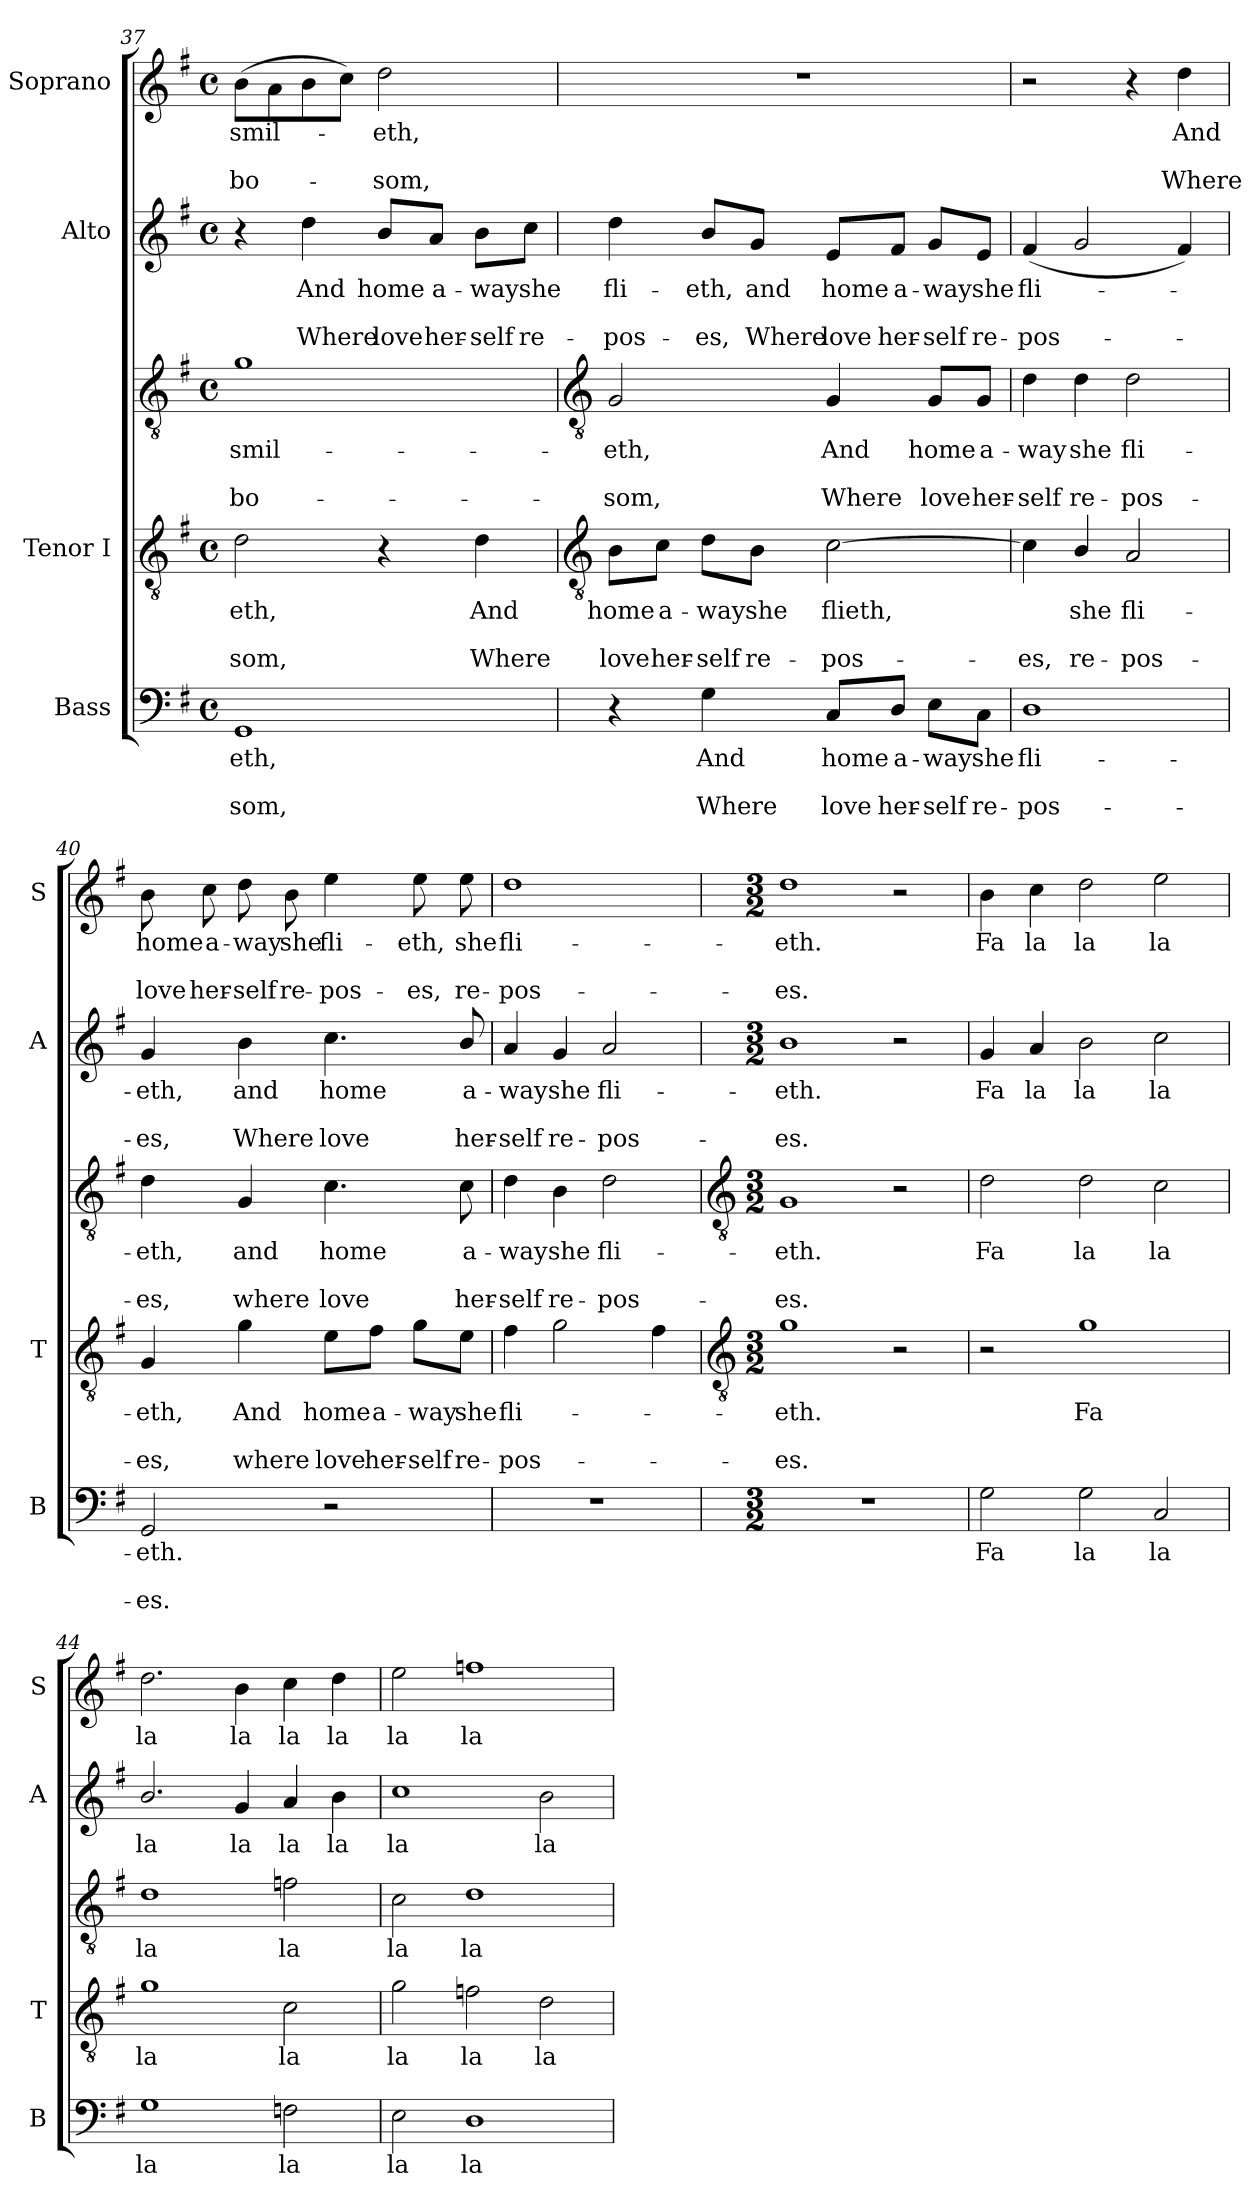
**kern	**text	**text	**text	**kern	**text	**text	**text	**kern	**text	**text	**text	**kern	**text	**text	**text	**kern	**text	**text	**text
*part4	*part4	*part4	*part4	*part3	*part3	*part3	*part3	*part3	*part3	*part3	*part3	*part2	*part2	*part2	*part2	*part1	*part1	*part1	*part1
*staff5	*staff5	*staff5	*staff5	*staff4	*staff4	*staff4	*staff4	*staff3	*staff3	*staff3	*staff3	*staff2	*staff2	*staff2	*staff2	*staff1	*staff1	*staff1	*staff1
*I"Bass	*	*	*	*I"Tenor I	*	*	*	*	*	*	*	*I"Alto	*	*	*	*I"Soprano	*	*	*
*I'B	*	*	*	*I'T	*	*	*	*	*	*	*	*I'A	*	*	*	*I'S	*	*	*
*clefF4	*	*	*	*clefGv2	*	*	*	*clefGv2	*	*	*	*clefG2	*	*	*	*clefG2	*	*	*
*k[f#]	*	*	*	*k[f#]	*	*	*	*k[f#]	*	*	*	*k[f#]	*	*	*	*k[f#]	*	*	*
*G:	*	*	*	*G:	*	*	*	*G:	*	*	*	*G:	*	*	*	*G:	*	*	*
*M4/4	*	*	*	*M4/4	*	*	*	*M4/4	*	*	*	*M4/4	*	*	*	*M4/4	*	*	*
*met(c)	*	*	*	*met(c)	*	*	*	*met(c)	*	*	*	*met(c)	*	*	*	*met(c)	*	*	*
=37	=37	=37	=37	=37	=37	=37	=37	=37	=37	=37	=37	=37	=37	=37	=37	=37	=37	=37	=37
!	!LO:LY:b	!	!LO:LY:b	!	!LO:LY:b	!	!LO:LY:b	!	!LO:LY:b	!	!LO:LY:b	!	!	!	!	!	!LO:LY:b	!	!LO:LY:b
1GG	-eth,	.	som,	2d	-eth,	.	som,	1g	smil-	.	-bo-	4r	.	.	.	(>8bL	smil-	.	bo-
.	.	.	.	.	.	.	.	.	.	.	.	.	.	.	.	8a	.	.	.
!	!	!	!	!	!	!	!	!	!	!	!	!	!LO:LY:b	!	!LO:LY:b	!	!	!	!
.	.	.	.	.	.	.	.	.	.	.	.	4dd	And	.	Where	8b	.	.	.
.	.	.	.	.	.	.	.	.	.	.	.	.	.	.	.	8ccJ)	.	.	.
!	!	!	!	!	!	!	!	!	!	!	!	!	!LO:LY:b	!	!LO:LY:b	!	!LO:LY:b	!	!LO:LY:b
.	.	.	.	4r	.	.	.	.	.	.	.	8b/L	home	.	love	2dd	eth,	.	som,
!	!	!	!	!	!	!	!	!	!	!	!	!	!LO:LY:b	!	!LO:LY:b	!	!	!	!
.	.	.	.	.	.	.	.	.	.	.	.	8a/J	a-	.	-her-	.	.	.	.
!	!	!	!	!	!LO:LY:b	!	!LO:LY:b	!	!	!	!	!	!LO:LY:b	!	!LO:LY:b	!	!	!	!
.	.	.	.	4d	And	.	Where	.	.	.	.	8b\L	-way	.	self	.	.	.	.
!	!	!	!	!	!	!	!	!	!	!	!	!	!LO:LY:b	!	!LO:LY:b	!	!	!	!
.	.	.	.	.	.	.	.	.	.	.	.	8cc\J	she	.	re-	.	.	.	.
!!LO:LB:g=z
=38	=38	=38	=38	=38	=38	=38	=38	=38	=38	=38	=38	=38	=38	=38	=38	=38	=38	=38	=38
*	*	*	*	*clefGv2	*	*	*	*clefGv2	*	*	*	*	*	*	*	*	*	*	*
!	!	!	!	!	!LO:LY:b	!	!LO:LY:b	!	!LO:LY:b	!	!LO:LY:b	!	!LO:LY:b	!	!LO:LY:b	!	!	!	!
4r	.	.	.	8B\L	-home	.	love	2G	eth,	.	som,	4dd	-fli-	.	-pos-	1r	.	.	.
!	!	!	!	!	!LO:LY:b	!	!LO:LY:b	!	!	!	!	!	!	!	!	!	!	!	!
.	.	.	.	8c\J	a-	.	-her-	.	.	.	.	.	.	.	.	.	.	.	.
!	!LO:LY:b	!	!LO:LY:b	!	!LO:LY:b	!	!LO:LY:b	!	!	!	!	!	!LO:LY:b	!	!LO:LY:b	!	!	!	!
4G	And	.	Where	8d\L	-way	.	self	.	.	.	.	8b/L	-eth,	.	es,	.	.	.	.
!	!	!	!	!	!LO:LY:b	!	!LO:LY:b	!	!	!	!	!	!LO:LY:b	!	!LO:LY:b	!	!	!	!
.	.	.	.	8B\J	she	.	re-	.	.	.	.	8g/J	and	.	Where	.	.	.	.
!	!LO:LY:b	!	!LO:LY:b	!	!LO:LY:b	!	!LO:LY:b	!	!LO:LY:b	!	!LO:LY:b	!	!LO:LY:b	!	!LO:LY:b	!	!	!	!
8C/L	home	.	love	[2c	-flieth,	.	pos-	4G	And	.	Where	8e/L	home	.	love	.	.	.	.
!	!LO:LY:b	!	!LO:LY:b	!	!	!	!	!	!	!	!	!	!LO:LY:b	!	!LO:LY:b	!	!	!	!
8D/J	a-	.	-her-	.	.	.	.	.	.	.	.	8f#/J	a-	.	-her-	.	.	.	.
!	!LO:LY:b	!	!LO:LY:b	!	!	!	!	!	!LO:LY:b	!	!LO:LY:b	!	!LO:LY:b	!	!LO:LY:b	!	!	!	!
8E\L	-way	.	self	.	.	.	.	8G/L	home	.	love	8g/L	-way	.	self	.	.	.	.
!	!LO:LY:b	!	!LO:LY:b	!	!	!	!	!	!LO:LY:b	!	!LO:LY:b	!	!LO:LY:b	!	!LO:LY:b	!	!	!	!
8C\J	she	.	re-	.	.	.	.	8G/J	a-	.	-her-	8e/J	she	.	re-	.	.	.	.
=39	=39	=39	=39	=39	=39	=39	=39	=39	=39	=39	=39	=39	=39	=39	=39	=39	=39	=39	=39
!	!LO:LY:b	!	!LO:LY:b	!	!	!	!LO:LY:b	!	!LO:LY:b	!	!LO:LY:b	!	!LO:LY:b	!	!LO:LY:b	!	!	!	!
1D	-fli-	.	-pos-	4c]	.	.	-es,	4d	-way	.	self	(<4f#	-fli-	.	pos-	2r	.	.	.
!	!	!	!	!	!LO:LY:b	!	!LO:LY:b	!	!LO:LY:b	!	!LO:LY:b	!	!	!	!	!	!	!	!
.	.	.	.	4B/	she	.	re-	4d	she	.	re-	2g	.	.	.	.	.	.	.
!	!	!	!	!	!LO:LY:b	!	!LO:LY:b	!	!LO:LY:b	!	!LO:LY:b	!	!	!	!	!	!	!	!
.	.	.	.	2A	-fli-	.	-pos-	2d	-fli-	.	-pos-	.	.	.	.	4r	.	.	.
!	!	!	!	!	!	!	!	!	!	!	!	!	!	!	!	!	!LO:LY:b	!	!LO:LY:b
.	.	.	.	.	.	.	.	.	.	.	.	4f#)	.	.	.	4dd	And	.	Where
=40	=40	=40	=40	=40	=40	=40	=40	=40	=40	=40	=40	=40	=40	=40	=40	=40	=40	=40	=40
!	!LO:LY:b	!	!LO:LY:b	!	!LO:LY:b	!	!LO:LY:b	!	!LO:LY:b	!	!LO:LY:b	!	!LO:LY:b	!	!LO:LY:b	!	!LO:LY:b	!	!LO:LY:b
2GG	-eth.	.	es.	4G	-eth,	.	es,	4d	-eth,	.	es,	4g	eth,	.	es,	8b	home	.	love
!	!	!	!	!	!	!	!	!	!	!	!	!	!	!	!	!	!LO:LY:b	!	!LO:LY:b
.	.	.	.	.	.	.	.	.	.	.	.	.	.	.	.	8cc	a-	.	-her-
!	!	!	!	!	!LO:LY:b	!	!LO:LY:b	!	!LO:LY:b	!	!LO:LY:b	!	!LO:LY:b	!	!LO:LY:b	!	!LO:LY:b	!	!LO:LY:b
.	.	.	.	4g	And	.	where	4G	and	.	where	4b	and	.	Where	8dd	-way	.	self
!	!	!	!	!	!	!	!	!	!	!	!	!	!	!	!	!	!LO:LY:b	!	!LO:LY:b
.	.	.	.	.	.	.	.	.	.	.	.	.	.	.	.	8b	she	.	re-
!	!	!	!	!	!LO:LY:b	!	!LO:LY:b	!	!LO:LY:b	!	!LO:LY:b	!	!LO:LY:b	!	!LO:LY:b	!	!LO:LY:b	!	!LO:LY:b
2r	.	.	.	8e\L	home	.	love	4.c	home	.	love	4.cc	home	.	love	4ee	-fli-	.	-pos-
!	!	!	!	!	!LO:LY:b	!	!LO:LY:b	!	!	!	!	!	!	!	!	!	!	!	!
.	.	.	.	8f#\J	a-	.	-her-	.	.	.	.	.	.	.	.	.	.	.	.
!	!	!	!	!	!LO:LY:b	!	!LO:LY:b	!	!	!	!	!	!	!	!	!	!LO:LY:b	!	!LO:LY:b
.	.	.	.	8g\L	-way	.	self	.	.	.	.	.	.	.	.	8ee	-eth,	.	es,
!	!	!	!	!	!LO:LY:b	!	!LO:LY:b	!	!LO:LY:b	!	!LO:LY:b	!	!LO:LY:b	!	!LO:LY:b	!	!LO:LY:b	!	!LO:LY:b
.	.	.	.	8e\J	she	.	re-	8c	a-	.	-her-	8b/	a-	.	-her-	8ee	she	.	re-
=41	=41	=41	=41	=41	=41	=41	=41	=41	=41	=41	=41	=41	=41	=41	=41	=41	=41	=41	=41
!	!	!	!	!	!LO:LY:b	!	!LO:LY:b	!	!LO:LY:b	!	!LO:LY:b	!	!LO:LY:b	!	!LO:LY:b	!	!LO:LY:b	!	!LO:LY:b
1r	.	.	.	4f#	-fli-	.	pos-	4d	-way	.	self	4a	-way	.	self	1dd	-fli-	.	-pos-
!	!	!	!	!	!	!	!	!	!LO:LY:b	!	!LO:LY:b	!	!LO:LY:b	!	!LO:LY:b	!	!	!	!
.	.	.	.	2g	.	.	.	4B	she	.	re-	4g	she	.	re-	.	.	.	.
!	!	!	!	!	!	!	!	!	!LO:LY:b	!	!LO:LY:b	!	!LO:LY:b	!	!LO:LY:b	!	!	!	!
.	.	.	.	.	.	.	.	2d	-fli-	.	-pos-	2a	-fli-	.	-pos-	.	.	.	.
.	.	.	.	4f#	.	.	.	.	.	.	.	.	.	.	.	.	.	.	.
!!LO:LB:g=z
=42	=42	=42	=42	=42	=42	=42	=42	=42	=42	=42	=42	=42	=42	=42	=42	=42	=42	=42	=42
*	*	*	*	*clefGv2	*	*	*	*clefGv2	*	*	*	*	*	*	*	*	*	*	*
*M3/2	*	*	*	*M3/2	*	*	*	*M3/2	*	*	*	*M3/2	*	*	*	*M3/2	*	*	*
!LO:N:vis=1	!	!	!	!	!LO:LY:b	!	!LO:LY:b	!	!LO:LY:b	!	!LO:LY:b	!	!LO:LY:b	!	!LO:LY:b	!	!LO:LY:b	!	!LO:LY:b
1.r	.	.	.	1g	eth.	.	es.	1G	eth.	.	es.	1b	-eth.	.	es.	1dd	-eth.	.	es.
.	.	.	.	2r	.	.	.	2r	.	.	.	2r	.	.	.	2r	.	.	.
=43	=43	=43	=43	=43	=43	=43	=43	=43	=43	=43	=43	=43	=43	=43	=43	=43	=43	=43	=43
!	!LO:LY:b	!	!	!	!	!	!	!	!LO:LY:b	!	!	!	!LO:LY:b	!	!	!	!LO:LY:b	!	!
2G	Fa	.	.	2r	.	.	.	2d	Fa	.	.	4g	Fa	.	.	4b	Fa	.	.
!	!	!	!	!	!	!	!	!	!	!	!	!	!LO:LY:b	!	!	!	!LO:LY:b	!	!
.	.	.	.	.	.	.	.	.	.	.	.	4a	la	.	.	4cc	la	.	.
!	!LO:LY:b	!	!	!	!LO:LY:b	!	!	!	!LO:LY:b	!	!	!	!LO:LY:b	!	!	!	!LO:LY:b	!	!
2G	la	.	.	1g	Fa	.	.	2d	la	.	.	2b	la	.	.	2dd	la	.	.
!	!LO:LY:b	!	!	!	!	!	!	!	!LO:LY:b	!	!	!	!LO:LY:b	!	!	!	!LO:LY:b	!	!
2C	la	.	.	.	.	.	.	2c	la	.	.	2cc	la	.	.	2ee	la	.	.
=44	=44	=44	=44	=44	=44	=44	=44	=44	=44	=44	=44	=44	=44	=44	=44	=44	=44	=44	=44
!	!LO:LY:b	!	!	!	!LO:LY:b	!	!	!	!LO:LY:b	!	!	!	!LO:LY:b	!	!	!	!LO:LY:b	!	!
1G	la	.	.	1g	la	.	.	1d	la	.	.	2.b/	la	.	.	2.dd	la	.	.
!	!	!	!	!	!	!	!	!	!	!	!	!	!LO:LY:b	!	!	!	!LO:LY:b	!	!
.	.	.	.	.	.	.	.	.	.	.	.	4g	la	.	.	4b	la	.	.
!	!LO:LY:b	!	!	!	!LO:LY:b	!	!	!	!LO:LY:b	!	!	!	!LO:LY:b	!	!	!	!LO:LY:b	!	!
2Fn	la	.	.	2c	la	.	.	2fn	la	.	.	4a	la	.	.	4cc	la	.	.
!	!	!	!	!	!	!	!	!	!	!	!	!	!LO:LY:b	!	!	!	!LO:LY:b	!	!
.	.	.	.	.	.	.	.	.	.	.	.	4b	la	.	.	4dd	la	.	.
=45	=45	=45	=45	=45	=45	=45	=45	=45	=45	=45	=45	=45	=45	=45	=45	=45	=45	=45	=45
!	!LO:LY:b	!	!	!	!LO:LY:b	!	!	!	!LO:LY:b	!	!	!	!LO:LY:b	!	!	!	!LO:LY:b	!	!
2E	la	.	.	2g	la	.	.	2c	la	.	.	1cc	la	.	.	2ee	la	.	.
!	!LO:LY:b	!	!	!	!LO:LY:b	!	!	!	!LO:LY:b	!	!	!	!	!	!	!	!LO:LY:b	!	!
1D	la	.	.	2fn	la	.	.	1d	la	.	.	.	.	.	.	1ffn	la	.	.
!	!	!	!	!	!LO:LY:b	!	!	!	!	!	!	!	!LO:LY:b	!	!	!	!	!	!
.	.	.	.	2d	la	.	.	.	.	.	.	2b	la	.	.	.	.	.	.
=	=	=	=	=	=	=	=	=	=	=	=	=	=	=	=	=	=	=	=
*-	*-	*-	*-	*-	*-	*-	*-	*-	*-	*-	*-	*-	*-	*-	*-	*-	*-	*-	*-
